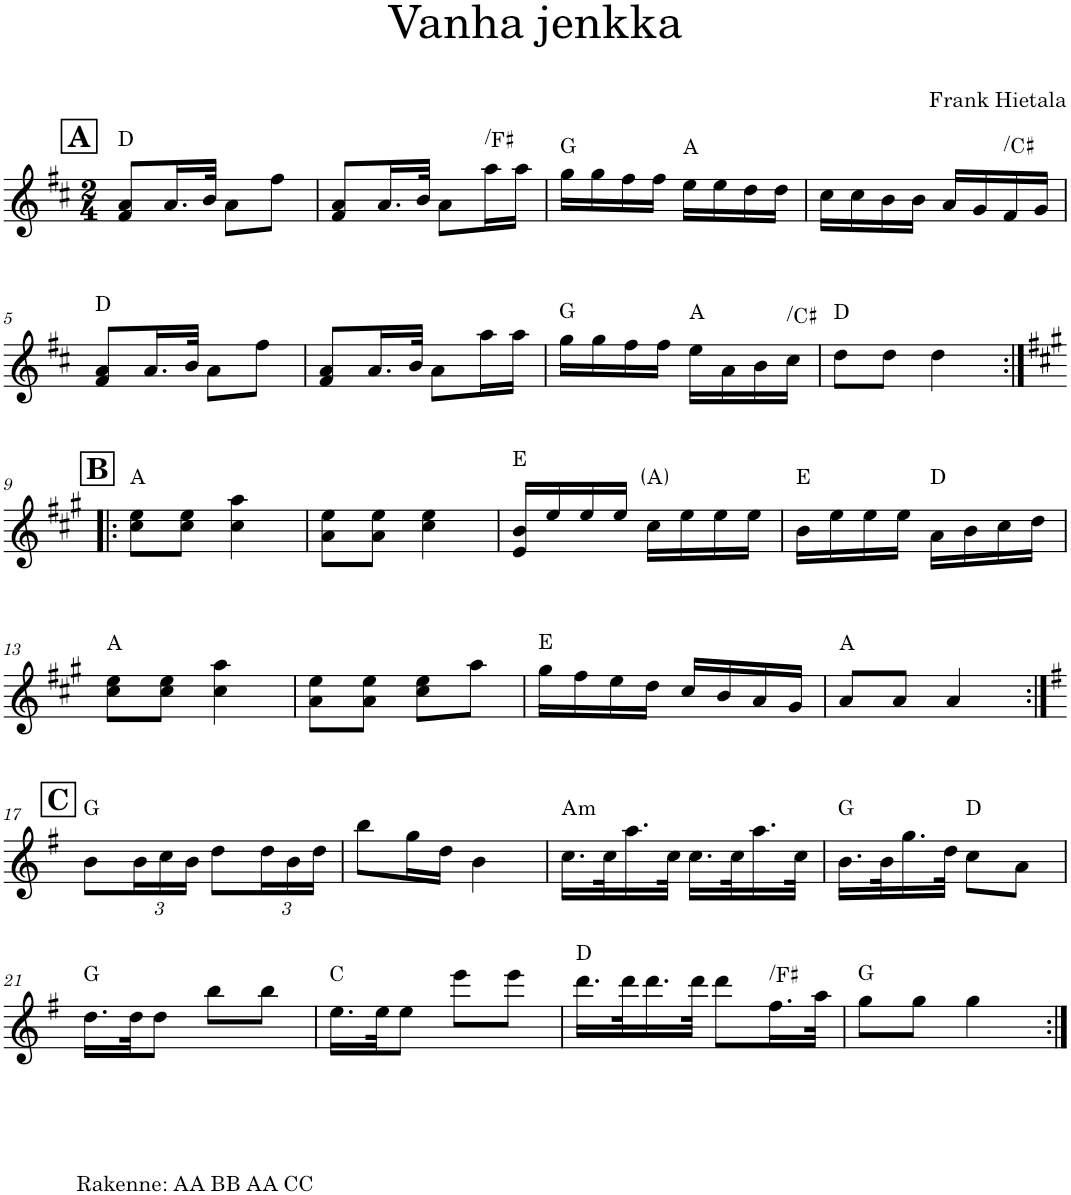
**kern	**harte
*part1	*part1
*staff1	*
*I"Viulu	*
*clefG2	*
*k[f#c#]	*
*M2/4	*
!!LO:REH:place=s1:a:B:cj:fs=14:t=A
=1	=1
8f#/ 8a/L	D:maj
16.a/L	.
32b/JJk	.
8a\L	.
8ff#\J	.
=2	=2
8f#/ 8a/L	.
16.a/L	.
32b/JJk	.
8a\L	.
!	!LO:H:kt=N.C.
16aa\L	N
16aa\JJ	.
=3	=3
16gg\LL	G:maj
16gg\	.
16ff#\	.
16ff#\JJ	.
16ee\LL	A:maj
16ee\	.
16dd\	.
16dd\JJ	.
=4	=4
16cc#\LL	.
16cc#\	.
16b\	.
16b\JJ	.
16a/LL	.
16g/	.
!	!LO:H:kt=N.C.
16f#/	N
16g/JJ	.
!!LO:LB:g=z
=5	=5
8f#/ 8a/L	D:maj
16.a/L	.
32b/JJk	.
8a\L	.
8ff#\J	.
=6	=6
8f#/ 8a/L	.
16.a/L	.
32b/JJk	.
8a\L	.
16aa\L	.
16aa\JJ	.
=7	=7
16gg\LL	G:maj
16gg\	.
16ff#\	.
16ff#\JJ	.
16ee\LL	A:maj
16a\	.
16b\	.
!	!LO:H:kt=N.C.
16cc#\JJ	N
=8	=8
8dd\L	D:maj
8dd\J	.
4dd\	.
!!LO:LB:g=z
!!LO:REH:place=s1:a:B:cj:fs=14:t=B
=9:|!|:	=9:|!|:
*k[f#c#g#]	*
8cc#\ 8ee\L	A:maj
8cc#\ 8ee\J	.
4cc#\ 4aa\	.
=10	=10
8a\ 8ee\L	.
8a\ 8ee\J	.
4cc#\ 4ee\	.
=11	=11
16e/ 16b/LL	E:maj
16ee/	.
16ee/	.
16ee/JJ	.
16cc#\LL	A:maj
16ee\	.
16ee\	.
16ee\JJ	.
=12	=12
16b\LL	E:maj
16ee\	.
16ee\	.
16ee\JJ	.
16a\LL	D:maj
16b\	.
16cc#\	.
16dd\JJ	.
!!LO:LB:g=z
=13	=13
8cc#\ 8ee\L	A:maj
8cc#\ 8ee\J	.
4cc#\ 4aa\	.
=14	=14
8a\ 8ee\L	.
8a\ 8ee\J	.
8cc#\ 8ee\L	.
8aa\J	.
=15	=15
16gg#\LL	E:maj
16ff#\	.
16ee\	.
16dd\JJ	.
16cc#/LL	.
16b/	.
16a/	.
16g#/JJ	.
=16	=16
8a/L	A:maj
8a/J	.
4a/	.
!!LO:LB:g=z
!!LO:REH:place=s1:a:B:cj:fs=14:t=C
=17:|!	=17:|!
*k[f#]	*
8b\L	G:maj
*Xbrackettup	*
24b\L	.
24cc\	.
24b\JJ	.
8dd\L	.
24dd\L	.
24b\	.
24dd\JJ	.
=18	=18
8bb\L	.
16gg\L	.
16dd\JJ	.
4b\	.
=19	=19
!	!LO:H:kt=m
16.cc\LL	A:min
32cc\K	.
16.aa\	.
32cc\JJk	.
16.cc\LL	.
32cc\K	.
16.aa\	.
32cc\JJk	.
=20	=20
16.b\LL	G:maj
32b\K	.
16.gg\	.
32dd\JJk	.
8cc\L	D:maj
8a\J	.
!!LO:LB:g=z
=21	=21
!LO:TX:b:t=Rakenne&colon; AA BB AA CC	!
16.dd\LL	G:maj
32dd\JK	.
8dd\J	.
8bb\L	.
8bb\J	.
=22	=22
16.ee\LL	C:maj
32ee\JK	.
8ee\J	.
8eee\L	.
8eee\J	.
=23	=23
16.ddd\LL	D:maj
32ddd\K	.
16.ddd\	.
32ddd\JJk	.
8ddd\L	.
!	!LO:H:kt=N.C.
16.ff#\L	N
32aa\JJk	.
=24	=24
8gg\L	G:maj
8gg\J	.
4gg\	.
=:|!	=:|!
*-	*-
